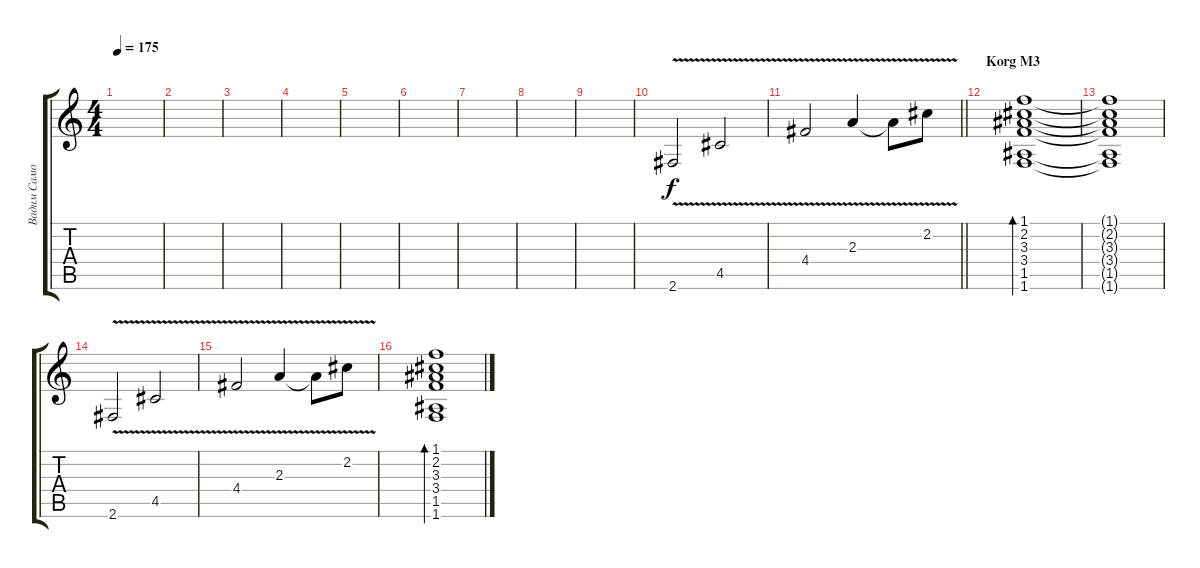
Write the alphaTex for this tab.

\track ("Вадим Самойлов" "Вадим Само") {instrument overdrivenguitar}
\staff {score tabs}
\tuning (E4 B3 G3 D3 A2 E2) {hide}
\ts (4 4)
\tempo 175
\clef g2
\ks c
|
|
|
|
|
|
|
|
|
2.6{v}.2{instrument electricguitarclean} 4.5{v}.2 |
\barLineRight lightlight
4.4{v}.2 2.3{v}.4 2.3{t}.8 2.2{v}.8 |
\section ("" "Korg M3")
(1.1 2.2 3.3 3.4 1.5 1.6).1{bd 480} |
(1.1{t} 2.2{t} 3.3{t} 3.4{t} 1.5{t} 1.6{t}).1 |
2.6{v}.2{instrument electricguitarclean} 4.5{v}.2 |
4.4{v}.2 2.3{v}.4 2.3{t}.8 2.2{v}.8 |
(1.1 2.2 3.3 3.4 1.5 1.6).1{bd 480}
